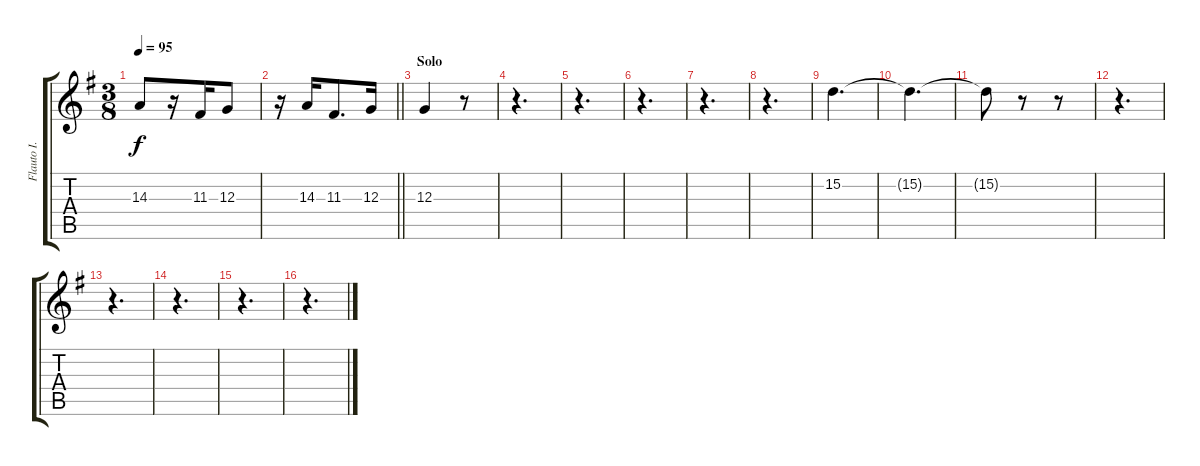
\track ("Flauto I. (Flùte à bee)" "Flauto I. ") {instrument recorder}
\staff {score tabs}
\tuning (E4 B3 G3 D3 A2 E2) {hide}
\ts (3 8)
\tempo 95
\clef g2
\ks g
14.3.8{dy f} r.16 11.3.16{beam merge} 12.3.8 |
\barLineRight lightlight
r.16 14.3.16{beam merge} 11.3.8{d beam merge} 12.3.16 |
\section ("" "Solo")
12.3.4 r.8 |
r.4{d} |
r.4{d} |
r.4{d} |
r.4{d} |
r.4{d} |
15.2.4{d} |
15.2{t}.4{d} |
15.2{t}.8 r.8 r.8 |
r.4{d} |
r.4{d} |
r.4{d} |
r.4{d} |
r.4{d}
